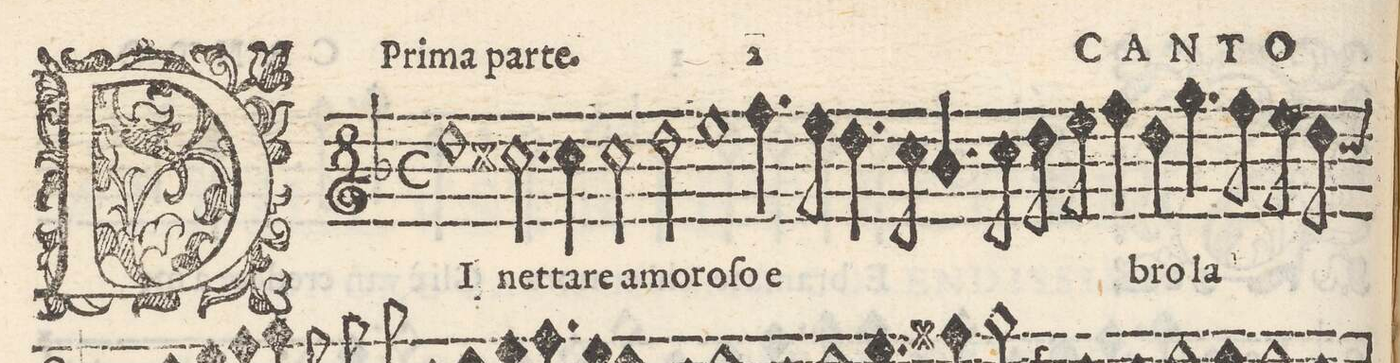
**kern	**text
*I"CANTO	*
*clefG2	*
*k[b-]	*
*met(c)	*
*M4/4	*
1dd	DI
=2-	=2-
2.cc#X\	net-
4cc#\	-ta-
=3-	=3-
2ccny\	-re
2dd\	amo-
=4-	=4-
1ee	-ro-
=5-	=5-
4.ff\	-ſo
8ee\	e-
4.dd\	.
8cc\	.
=6-	=6-
4.b-/	.
8cc\	.
8dd\	.
8ee\	.
4ff\	bro
=7-	=7-
4dd\	la
4.gg\	.
8ff\	.
8ee\	.
8dd\	.
=8-	=8-
*-	*-
